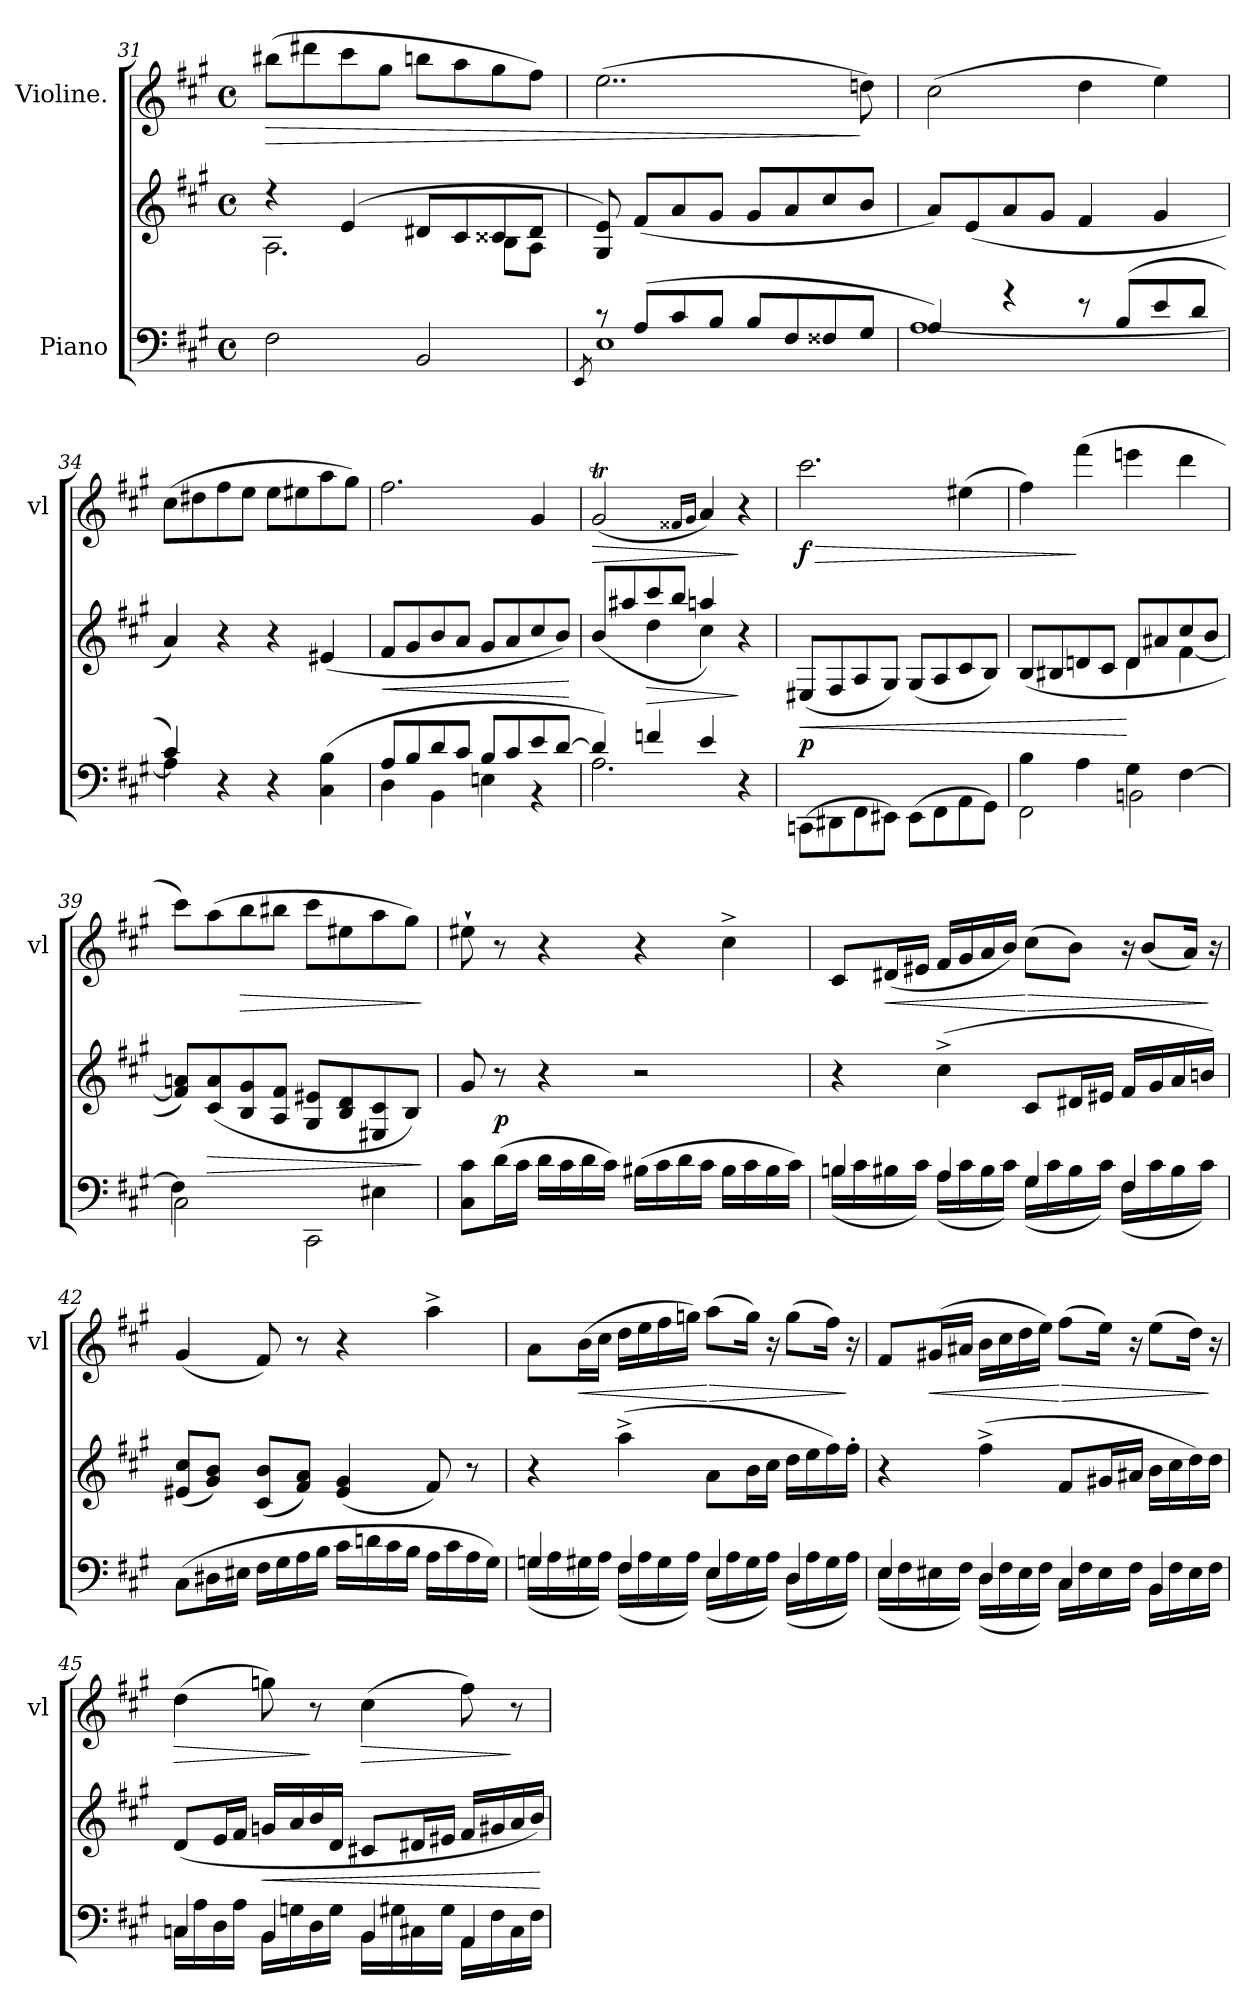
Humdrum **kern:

**kern	**kern	**dynam	**kern	**dynam
*part2	*part2	*part2	*part1	*part1
*staff3	*staff2	*staff2/3	*staff1	*staff1
*I"Piano	*	*	*I"Violine.	*
*	*	*	*I'vl	*
*clefF4	*clefG2	*	*clefG2	*
*k[f#c#g#]	*k[f#c#g#]	*	*k[f#c#g#]	*
*A:	*A:	*	*A:	*
*M4/4	*M4/4	*	*M4/4	*
*met(c)	*met(c)	*	*met(c)	*
=31	=31	=31	=31	=31
*	*^	*	*	*
!	!	!	!	!	!LO:HP:b
2F#\	4r	2.A\	.	(8bb#X\L	>
.	.	.	.	8ddd#X\	.
.	(4e/	.	.	8ccc#\	.
.	.	.	.	8gg#\J	.
2BB/	8d#X/L	.	.	8bbn\L	.
.	8c#/	.	.	8aa\	.
.	8c##X/	8B\L	.	8gg#\	.
.	8d#/J	8A\J	.	8ff#\J)	.
*	*v	*v	*	*	*
=32	=32	=32	=32	=32
*^	*	*	*	*
.	8qEE/	.	.	.	.
8r	1E	8G#/ 8e/)	.	(2..ee\	.
(8A/L	.	(8f#/L	.	.	.
8c#/	.	8a/	.	.	.
8B/J	.	8g#/J	.	.	.
8B/L	.	8g#/L	.	.	.
8F#/	.	8a/	.	.	.
8F##X/	.	8cc#/	.	.	.
8G#/J	.	8b/J	.	8ddn\)	]
=33	=33	=33	=33	=33	=33
4A/)	[1A	8a/L)	.	(2cc#\	.
.	.	(8e/	.	.	.
4r	.	8a/	.	.	.
.	.	8g#/J	.	.	.
8r	.	4f#/	.	4dd\	.
(8B/L	.	.	.	.	.
8e/	.	4g#/	.	4ee\)	.
8d/J	.	.	.	.	.
=34	=34	=34	=34	=34	=34
4c#/)	4A\]	4a/)	.	(8cc#\L	.
.	.	.	.	8dd#X\	.
4r	4ryy	4r	.	8ff#\	.
.	.	.	.	8ee\J	.
4r	2ryy	4r	.	8ee\L	.
.	.	.	.	8ee#X\	.
(4C#\ 4B\	.	(4e#X/	.	8aa\	.
.	.	.	.	8gg#\J)	.
=35	=35	=35	=35	=35	=35
!	!	!	!LO:HP:b	!	!
8A/L	4D\	8f#/L	<	2.ff#\	.
8B/	.	8g#/	.	.	.
8d/	4BB\	8b/	.	.	.
8c#/J	.	8a/J	.	.	.
8B/L	4En\	8g#/L	.	.	.
8c#/	.	8a/	.	.	.
8e/	4r	8cc#/	.	4g#/	.
[8d/J	.	8b/J)	.	.	.
*v	*v	*	*	*	*
.	.	[	.	.
=36	=36	=36	=36	=36
*^	*^	*	*	*
!	!	!	!	!	!	!LO:HP:b
4d/])	2.A\	(>8b/L	4ryy	.	(2g#t/	>
.	.	8aa#X/	.	.	.	.
!	!	!	!	!LO:HP:b	!	!
4fn/	.	8ccc#/	4dd\	>	.	.
.	.	8bb/J	.	.	.	.
.	.	.	.	.	16qqf##X/LL	.
.	.	.	.	.	16qqg#/JJ	.
4e/	.	4aan/)	4cc#\	.	4a/)	.
4r	4ryy	4r	4ryy	]	4r	]
=37	=37	=37	=37	=37	=37	=37
!	!	!	!	!LO:HP:b	!	!LO:HP:b
*v	*v	*	*	*	*	*
*	*v	*v	*	*	*
(8CCn\L	(8E#X/L	< p	2.ccc#\	> f
8DD#X\	8F#/	.	.	.
8FF#\	8A/	.	.	.
8EE#X\J)	8G#/J)	.	.	.
(8EE#\L	(8G#/L	.	.	.
8FF#\	8A/	.	.	.
8AA\	8c#/	.	(4ee#X\	.
8GG#\J)	8B/J)	.	.	.
=38	=38	=38	=38	=38
*^	*^	*	*	*
4B\	2FF#\	(8B/L	2ryy	.	4ff#\)	.
.	.	8B#X/	.	.	.	.
4A\	.	8dn/	.	.	(4fff#\	]
.	.	8c#/J	.	.	.	.
4G#\	2BBn\	8d/L	4d\	[	4eeen\	.
.	.	8a#X/	.	.	.	.
[4F#\	.	8cc#/	[4f#\	.	4ddd\	.
.	.	8b/J	.	.	.	.
*	*	*v	*v	*	*	*
=39	=39	=39	=39	=39	=39
2C#\	4F#\]	8f#]/ 8an/L)	.	8ccc#\L)	.
!	!	!	!LO:HP:b	!	!
.	.	(>8c#/ 8a/	>	(8aa\	.
!	!	!	!	!	!LO:HP:b
.	4ryy	8B/ 8g#/	.	8bb\	>
.	.	8A/ 8f#/J	.	8bb#X\J	.
2CC#\	4ryy	8G#/ 8e#X/L	.	8ccc#\L	.
.	.	8B/ 8d/	.	8ee#X\	.
.	4E#X\	8E#X/ 8c#/	.	8aa\	.
.	.	8B/J)	.	8gg#\J)	.
*v	*v	*	*	*	*
.	.	]	.	]
=40	=40	=40	=40	=40
8C#\ 8c#\L	8g#/	.	8ee#X`\	.
(16d\L	8r	p	8r	.
16c#\JJ	.	.	.	.
16d\LL	4r	.	4r	.
16c#\	.	.	.	.
16d\	.	.	.	.
16c#\JJ)	.	.	.	.
(16B#X\LL	2r	.	4r	.
16c#\	.	.	.	.
16d\	.	.	.	.
16c#\JJ	.	.	.	.
16B#\LL	.	.	4cc#^\	.
16c#\	.	.	.	.
16B#\	.	.	.	.
16c#\JJ)	.	.	.	.
=41	=41	=41	=41	=41
*^	*	*	*	*
4Bn/	(>16B\LL	4r	.	8c#/L	.
.	16c#\	.	.	.	.
!	!	!	!	!	!LO:HP:b
.	16B#X\	.	.	(16d#X/L	<
.	16c#\JJ)	.	.	16e#X/JJ	.
4A/	(>16A\LL	(4cc#^\	.	16f#/LL	.
.	16c#\	.	.	16g#/	.
.	16B#\	.	.	16a/	.
.	16c#\JJ)	.	.	16b/JJ)	.
!	!	!	!	!	!LO:HP:n=1:b
4G#/	(>16G#\LL	8c#/L	.	(8cc#\L	[ >
.	16c#\	.	.	.	.
.	16B#\	16d#X/L	.	8b\J)	.
.	16c#\JJ)	16e#X/JJ	.	.	.
*	*	*	*	*Xtuplet	*
4F#/	(16F#\LL	16f#/LL	.	20r	.
.	.	.	.	(10b/L	.
.	16c#\	16g#/	.	.	.
.	16B#\	16a/	.	.	.
.	.	.	.	20a/Jk)	.
.	16c#\JJ)	16bn/JJ)	.	.	.
.	.	.	.	20r	]
*v	*v	*	*	*	*
=42	=42	=42	=42	=42
(8C#\L	(8e#X/ 8cc#/L	.	(4g#/	.
16D#X\L	8g#/ 8b/J)	.	.	.
16E#X\JJ	.	.	.	.
16F#\LL	(8c#/ 8b/L	.	8f#/)	.
16G#\	.	.	.	.
16A\	8f#/ 8a/J)	.	8r	.
16B\JJ	.	.	.	.
16c#\LL	(4e#/ 4g#/	.	4r	.
16dn\	.	.	.	.
16c#\	.	.	.	.
16B\JJ	.	.	.	.
16A\LL	8f#/)	.	4aa^\	.
16c#\	.	.	.	.
16A\	8r	.	.	.
16G#\JJ)	.	.	.	.
=43	=43	=43	=43	=43
*^	*	*	*	*
4Gn/	(>16G\LL	4r	.	8a\L	.
.	16A\	.	.	.	.
!	!	!	!	!	!LO:HP:b
.	16G#X\	.	.	(16b\L	<
.	16A\JJ)	.	.	16cc#\JJ	.
4F#/	(>16F#\LL	(4aa^\	.	16dd\LL	.
.	16A\	.	.	16ee\	.
.	16G#\	.	.	16ff#\	.
.	16A\JJ)	.	.	16ggn\JJ)	.
!	!	!	!	!	!LO:HP:n=1:b
4E/	(>16E\LL	8a\L	.	(8aa\L	[ >
.	16A\	.	.	.	.
.	16G#\	16b\L	.	16gg\Jk)	.
.	16A\JJ)	16cc#\JJ	.	16r	.
4D/	(>16D\LL	16dd\LL	.	(8gg\L	.
.	16A\	16ee\	.	.	.
.	16G#\	16ff#\)	.	16ff#\Jk)	.
.	16A\JJ)	16ff#'\JJ	.	16r	]
=44	=44	=44	=44	=44	=44
4E/	(>16E\LL	4r	.	8f#/L	.
.	16F#\	.	.	.	.
!	!	!	!	!	!LO:HP:b
.	16E#X\	.	.	(16g#X/L	<
.	16F#\JJ)	.	.	16a#X/JJ	.
4D/	(>16D\LL	(4ff#^\	.	16b\LL	.
.	16F#\	.	.	16cc#\	.
.	16E#\	.	.	16dd\	.
.	16F#\JJ)	.	.	16ee\JJ)	.
!	!	!	!	!	!LO:HP:n=1:b
4C#/	16C#\LL	8f#/L	.	(8ff#\L	[ >
.	16F#\	.	.	.	.
.	16E#\	16g#X/L	.	16ee\Jk)	.
.	16F#\JJ	16a#X/JJ	.	16r	.
4BB/	16BB\LL	16b\LL	.	(8ee\L	.
.	16F#\	16cc#\	.	.	.
.	16E#\	16dd\)	.	16dd\Jk)	.
.	16F#\JJ	16dd\JJ	.	16r	]
=45	=45	=45	=45	=45	=45
!	!	!	!	!	!LO:HP:b
4Cn/	16C\LL	(8d/L	.	(4dd\	>
.	16A\	.	.	.	.
.	16D\	16e/L	.	.	.
.	16A\JJ	16f#/JJ	.	.	.
!	!	!	!LO:HP:b	!	!
4BB/	16BB\LL	16gn/LL	<	8ggn\)	.
.	16Gn\	16a/	.	.	.
.	16D\	16b/	.	8r	]
.	16G\JJ	16d/JJ	.	.	.
!	!	!	!	!	!LO:HP:b
4BB/	16BB\LL	8c#X/L	.	(4cc#\	>
.	16G#X\	.	.	.	.
.	16C#X\	16d#X/L	.	.	.
.	16G#\JJ	16e#X/JJ	.	.	.
4AA/	16AA\LL	16f#/LL	.	8ff#\)	.
.	16F#\	16g#X/	.	.	.
.	16C#\	16a/	.	8r	]
.	16F#\JJ	16b/JJ)	.	.	.
*v	*v	*	*	*	*
.	.	[	.	.
=	=	=	=	=
*-	*-	*-	*-	*-
